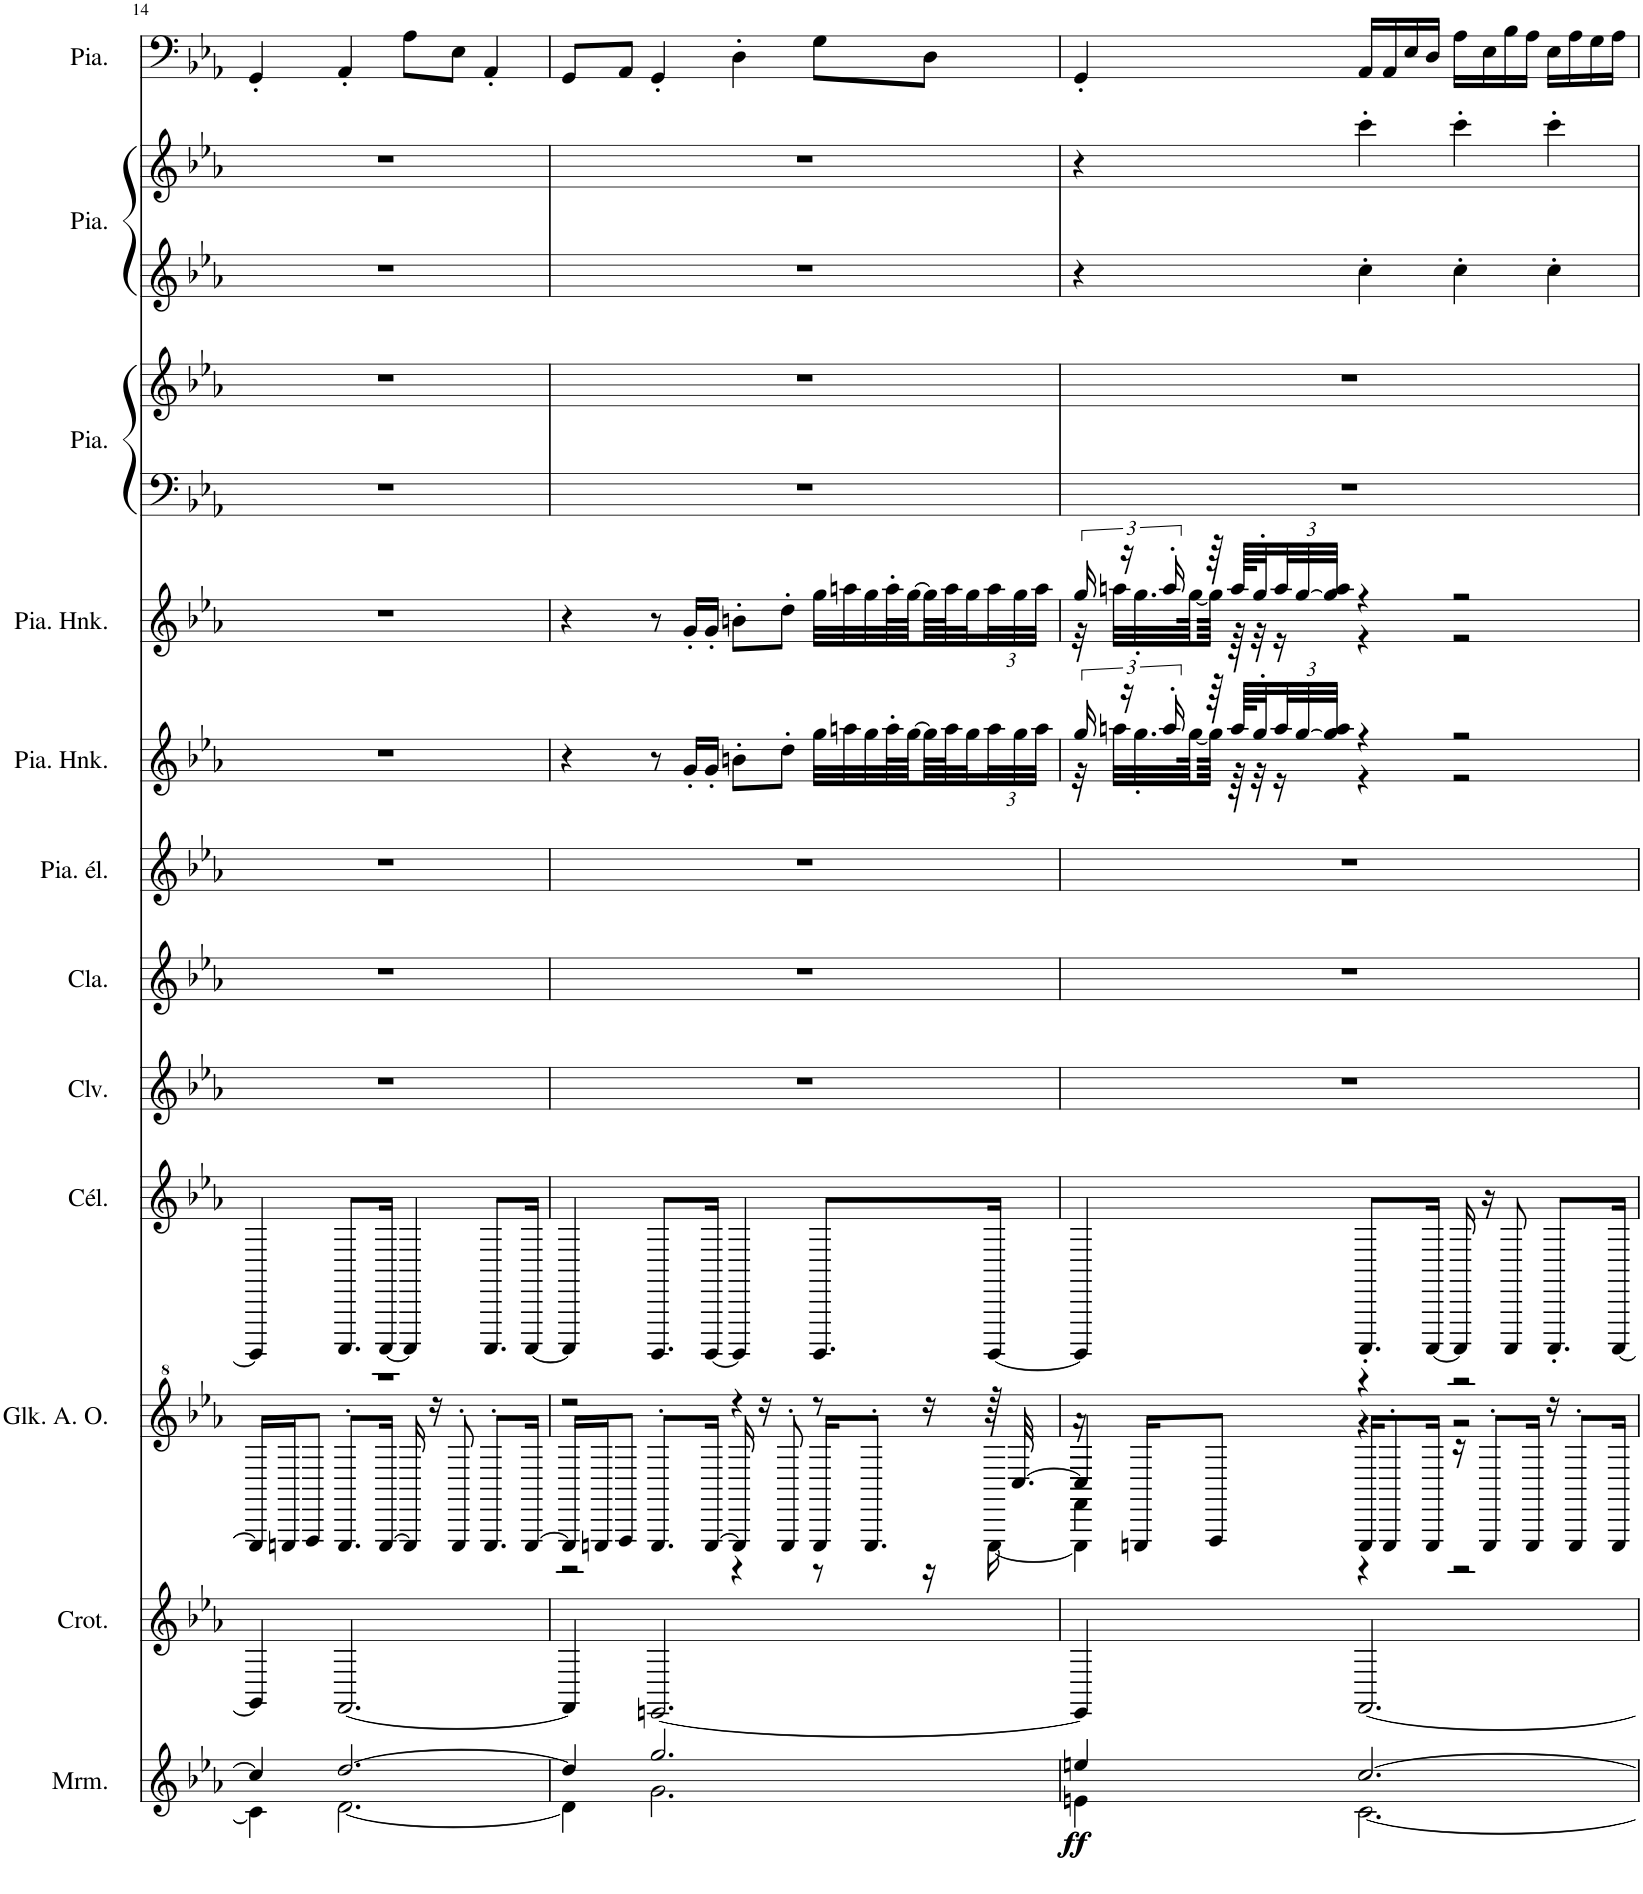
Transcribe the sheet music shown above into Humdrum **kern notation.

**kern	**dynam	**kern	**kern	**kern	**kern	**kern	**kern	**kern	**kern	**kern	**kern	**kern	**kern	**kern
*part12	*part12	*part11	*part10	*part9	*part8	*part7	*part6	*part5	*part4	*part3	*part3	*part2	*part2	*part1
*staff14	*staff14	*staff13	*staff12	*staff11	*staff10	*staff9	*staff8	*staff7	*staff6	*staff5	*staff4	*staff3	*staff2	*staff1
*I"Marimba (Double portée), Track: 0x1951DD4	*	*I"Crotales, Track: 0x1951D7E	*I"Glockenspiel Alto Orff, Track: 0x1951BB9	*I"Célesta, Track: 0x19519F8	*I"Clavicorde, Track: 0x19519C6	*I"Clavecin, Track: 0x195198D	*I"Piano électrique, Track: 0x195191F	*I"Piano Honky Tonk	*I"Piano Honky Tonk, Track: 0x19516C9	*I"Piano, Track: 0x1951589	*	*I"Piano, Track: 0x195139D	*	*I"Piano, SEQ_ST11_RAINBOW
*I'Mrm.	*	*I'Crot.	*I'Glk. A. O.	*I'Cél.	*I'Clv.	*I'Cla.	*I'Pia. él.	*I'Pia. Hnk.	*I'Pia. Hnk.	*I'Pia.	*	*I'Pia.	*	*I'Pia.
!!LO:PB:g=z
*clefG2	*	*clefG2	*clefG^2	*clefG2	*clefG2	*clefG2	*clefG2	*clefG2	*clefG2	*clefF4	*clefG2	*clefG2	*clefG2	*clefF4
*	*	*Trd-14c-24	*	*Trd-7c-12	*	*	*	*	*	*	*	*	*	*
*k[b-e-a-]	*	*k[b-e-a-]	*k[b-e-a-]	*k[b-e-a-]	*k[b-e-a-]	*k[b-e-a-]	*k[b-e-a-]	*k[b-e-a-]	*k[b-e-a-]	*k[b-e-a-]	*k[b-e-a-]	*k[b-e-a-]	*k[b-e-a-]	*k[b-e-a-]
*M4/4	*	*M4/4	*M4/4	*M4/4	*M4/4	*M4/4	*M4/4	*M4/4	*M4/4	*M4/4	*M4/4	*M4/4	*M4/4	*M4/4
=14	=14	=14	=14	=14	=14	=14	=14	=14	=14	=14	=14	=14	=14	=14
*^	*	*	*^	*	*	*	*	*	*	*	*	*	*	*
4cc-/]	4c-\]	.	4GG/]	1r	16EE/LL]	4GGGG/]	1r	1r	1r	1r	1r	1r	1r	1r	1r	4GG'/
.	.	.	.	.	16EEn/J	.	.	.	.	.	.	.	.	.	.	.
.	.	.	.	.	8FF/J	.	.	.	.	.	.	.	.	.	.	.
[2.dd/	[2.d\	.	[2.FF/	.	8.EE'/L	8.AAAA-/L	.	.	.	.	.	.	.	.	.	4AA-'/
.	.	.	.	.	[16EE/Jk	[16AAAA-/Jk	.	.	.	.	.	.	.	.	.	.
.	.	.	.	.	16EE/]	4AAAA-/]	.	.	.	.	.	.	.	.	.	8A-\L
.	.	.	.	.	16r	.	.	.	.	.	.	.	.	.	.	.
.	.	.	.	.	8EE'/	.	.	.	.	.	.	.	.	.	.	8E-\J
.	.	.	.	.	8.EE'/L	8.AAAA-/L	.	.	.	.	.	.	.	.	.	4AA-'/
.	.	.	.	.	[16EE/Jk	[16AAAA-/Jk	.	.	.	.	.	.	.	.	.	.
=15	=15	=15	=15	=15	=15	=15	=15	=15	=15	=15	=15	=15	=15	=15	=15	=15
*	*	*	*	*	*^	*	*	*	*	*	*	*	*	*	*	*
4dd/]	4d\]	.	4FF/]	2r	16EE/LL]	2r	4AAAA-/]	1r	1r	1r	4r	4r	1r	1r	1r	1r	8GG/L
.	.	.	.	.	16EEn/J	.	.	.	.	.	.	.	.	.	.	.	.
.	.	.	.	.	8FF/J	.	.	.	.	.	.	.	.	.	.	.	8AA-/J
2.gg/	2.g\	.	[2.EEn/	.	8.EE'/L	.	8.GGGG/L	.	.	.	8r	8r	.	.	.	.	4GG'/
.	.	.	.	.	.	.	.	.	.	.	16g'/LL	16g'/LL	.	.	.	.	.
.	.	.	.	.	[16EE/Jk	.	[16GGGG/Jk	.	.	.	16g'/JJ	16g'/JJ	.	.	.	.	.
.	.	.	.	4r	16EE/]	4r	4GGGG/]	.	.	.	8bn'\L	8bn'\L	.	.	.	.	4D'\
.	.	.	.	.	16r	.	.	.	.	.	.	.	.	.	.	.	.
.	.	.	.	.	8EE'/	.	.	.	.	.	8dd'\J	8dd'\J	.	.	.	.	.
.	.	.	.	8r	16EE/KL	8r	8.GGGG/L	.	.	.	32gg\LLL	32gg\LLL	.	.	.	.	8G\L
.	.	.	.	.	.	.	.	.	.	.	32aan\	32aan\	.	.	.	.	.
.	.	.	.	.	8.EE'/J	.	.	.	.	.	32gg\	32gg\	.	.	.	.	.
.	.	.	.	.	.	.	.	.	.	.	64aa'\L	64aa'\L	.	.	.	.	.
.	.	.	.	.	.	.	.	.	.	.	[64gg\	[64gg\	.	.	.	.	.
.	.	.	.	16r	.	16r	.	.	.	.	64gg\]	64gg\]	.	.	.	.	8D\J
.	.	.	.	.	.	.	.	.	.	.	64aa\J	64aa\J	.	.	.	.	.
.	.	.	.	.	.	.	.	.	.	.	32gg\	32gg\	.	.	.	.	.
*	*	*	*	*	*	*	*	*	*	*	*Xbrackettup	*Xbrackettup	*	*	*	*	*
.	.	.	.	64r	.	[16EE\	[16GGGG/Jk	.	.	.	48aa\	48aa\	.	.	.	.	.
.	.	.	.	[32.c/	.	.	.	.	.	.	.	.	.	.	.	.	.
.	.	.	.	.	.	.	.	.	.	.	48gg\	48gg\	.	.	.	.	.
.	.	.	.	.	.	.	.	.	.	.	48aa\JJJ	48aa\JJJ	.	.	.	.	.
=16	=16	=16	=16	=16	=16	=16	=16	=16	=16	=16	=16	=16	=16	=16	=16	=16	=16
*	*	*	*	*	*	*^	*	*	*	*	*	*	*	*	*	*	*
*	*	*	*	*	*	*	*	*	*	*	*	*brackettup	*brackettup	*	*	*	*	*
*	*	*	*	*	*	*	*	*	*	*	*	*^	*^	*	*	*	*	*
!	!	!LO:DY:b	!	!	!	!	!	!	!	!	!	!	!	!	!	!	!	!	!	!
!	!	!LO:DY:n=1:b	!	!	!	!	!	!	!	!	!	!	!	!	!	!	!	!	!	!
4een/	4en\	ff ff	4EE/]	4c/]	4F\	16r	4EE\]	4GGGG/]	1r	1r	1r	24gg/	32r	24gg/	32r	1r	1r	4r	4r	4GG'/
.	.	.	.	.	.	.	.	.	.	.	.	.	32aan\LLL	.	32aan\LLL	.	.	.	.	.
.	.	.	.	.	.	.	.	.	.	.	.	24r	.	24r	.	.	.	.	.	.
.	.	.	.	.	.	16EEn/KL	.	.	.	.	.	.	32.gg'\	.	32.gg'\	.	.	.	.	.
.	.	.	.	.	.	.	.	.	.	.	.	24aa'/	.	24aa'/	.	.	.	.	.	.
.	.	.	.	.	.	.	.	.	.	.	.	.	[64gg\L	.	[64gg\L	.	.	.	.	.
.	.	.	.	.	.	8FF/J	.	.	.	.	.	64r	64gg\JJJJ]	64r	64gg\JJJJ]	.	.	.	.	.
.	.	.	.	.	.	.	.	.	.	.	.	64aa/KLLL	64r	64aa/KLLL	64r	.	.	.	.	.
.	.	.	.	.	.	.	.	.	.	.	.	32gg'/	32r	32gg'/	32r	.	.	.	.	.
*	*	*	*	*	*	*	*	*	*	*	*	*Xbrackettup	*	*Xbrackettup	*	*	*	*	*	*
.	.	.	.	.	.	.	.	.	.	.	.	48aa/	16r	48aa/	16r	.	.	.	.	.
.	.	.	.	.	.	.	.	.	.	.	.	[48gg/	.	[48gg/	.	.	.	.	.	.
.	.	.	.	.	.	.	.	.	.	.	.	48gg/] 48aa/JJJ	.	48gg/] 48aa/JJJ	.	.	.	.	.	.
[2.cc/	[2.c\	.	[2.FF/	4r	4r	16EE/KL	4r	8.AAAA-'/L	.	.	.	4r	4r	4r	4r	.	.	4cc'\	4ccc'\	16AA-/LL
.	.	.	.	.	.	8EE'/	.	.	.	.	.	.	.	.	.	.	.	.	.	16AA-/
.	.	.	.	.	.	.	.	.	.	.	.	.	.	.	.	.	.	.	.	16E-/
.	.	.	.	.	.	16EE/Jk	.	[16AAAA-/Jk	.	.	.	.	.	.	.	.	.	.	.	16D/JJ
.	.	.	.	2r	2r	16r	2r	16AAAA-/]	.	.	.	2r	2r	2r	2r	.	.	4cc'\	4ccc'\	16A-\LL
.	.	.	.	.	.	8EE'/L	.	16r	.	.	.	.	.	.	.	.	.	.	.	16E-\
.	.	.	.	.	.	.	.	8AAAA-/	.	.	.	.	.	.	.	.	.	.	.	16B-\
.	.	.	.	.	.	16EE/Jk	.	.	.	.	.	.	.	.	.	.	.	.	.	16A-\JJ
.	.	.	.	.	.	16r	.	8.AAAA-'/L	.	.	.	.	.	.	.	.	.	4cc'\	4ccc'\	16E-\LL
.	.	.	.	.	.	8EE'/L	.	.	.	.	.	.	.	.	.	.	.	.	.	16A-\
.	.	.	.	.	.	.	.	.	.	.	.	.	.	.	.	.	.	.	.	16G\
.	.	.	.	.	.	16EE/Jk	.	[16AAAA-/Jk	.	.	.	.	.	.	.	.	.	.	.	16A-\JJ
*	*	*	*	*	*	*	*	*	*	*	*	*v	*v	*	*	*	*	*	*	*
*v	*v	*	*	*v	*v	*v	*v	*	*	*	*	*	*v	*v	*	*	*	*	*
=	=	=	=	=	=	=	=	=	=	=	=	=	=	=
*-	*-	*-	*-	*-	*-	*-	*-	*-	*-	*-	*-	*-	*-	*-
